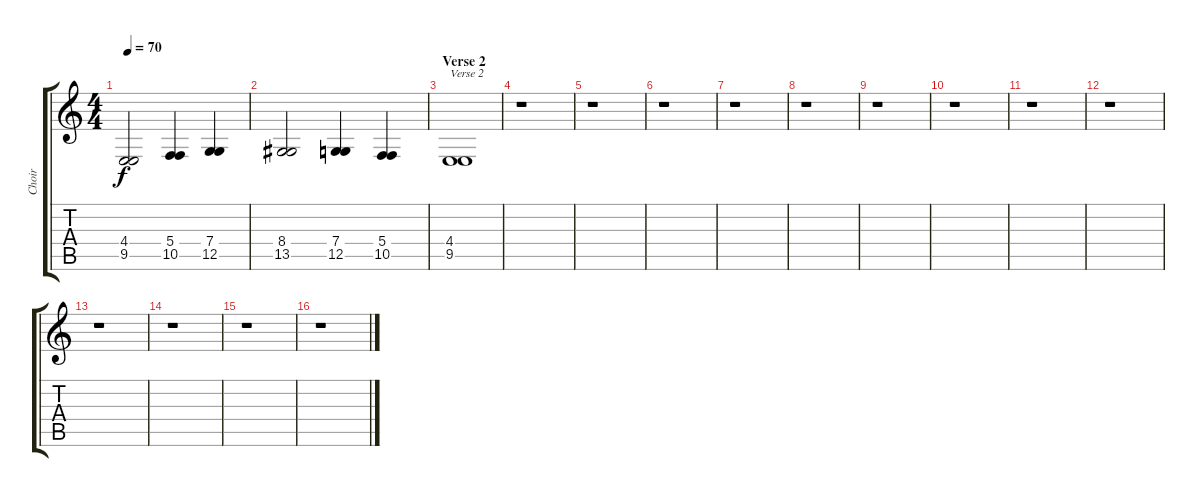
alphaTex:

\track ("Choir" "Choir") {instrument pad4choir}
\staff {score tabs}
\tuning (D4 A3 F3 C3 G2 D2) {hide}
\ts (4 4)
\tempo 70
\clef g2
\ks c
(4.4 9.5).2{dy f} (5.4 10.5).4 (7.4 12.5).4 |
(8.4 13.5).2 (7.4 12.5).4 (5.4 10.5).4 |
\section ("" "Verse 2")
(4.4 9.5).1{txt "Verse 2" volume 0} |
r.1 |
r.1 |
r.1 |
r.1 |
r.1 |
r.1 |
r.1 |
r.1 |
r.1 |
r.1 |
r.1 |
r.1 |
r.1
